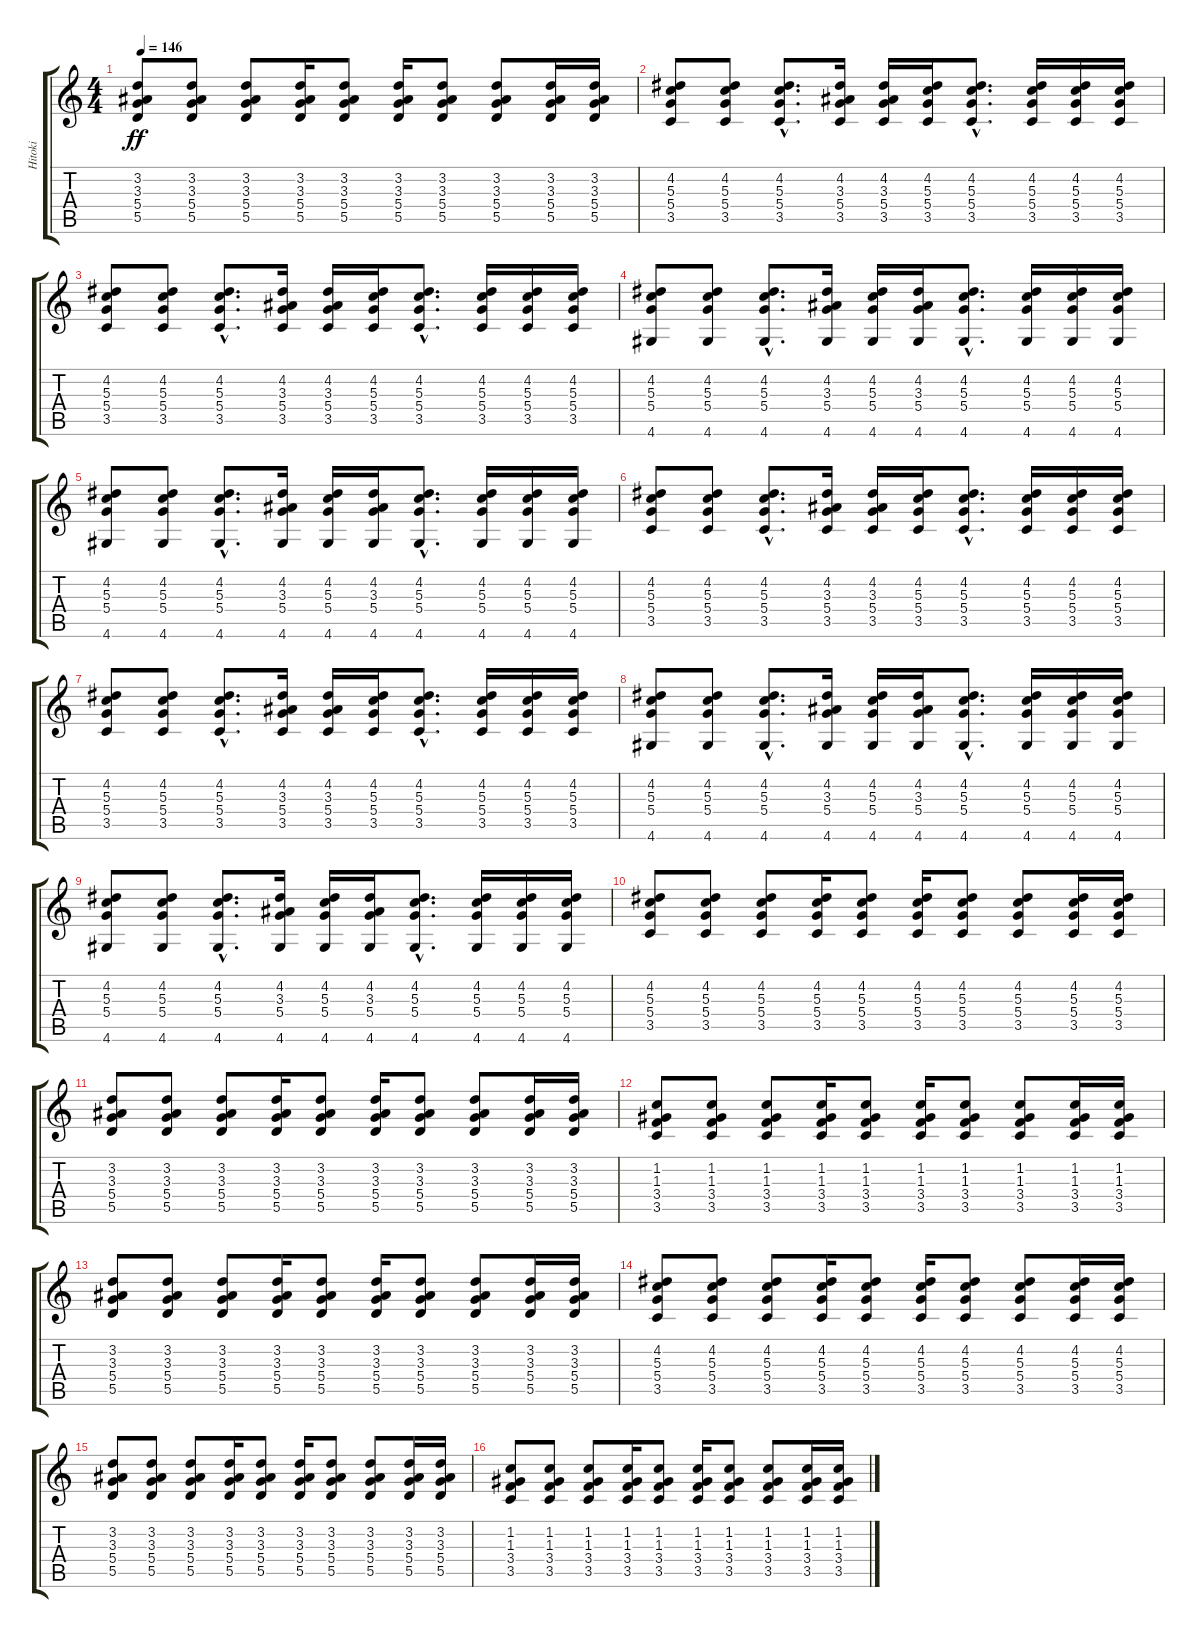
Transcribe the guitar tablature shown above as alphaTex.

\track ("Hitoki " "Hitoki ") {instrument acousticguitarsteel}
\staff {score tabs}
\tuning (E4 B3 G3 D3 A2 E2) {hide}
\ts (4 4)
\tempo 146
\clef g2
\ks c
(3.2 3.3 5.4 5.5).8{dy ff} (3.2 3.3 5.4 5.5).8 (3.2 3.3 5.4 5.5).8 (3.2 3.3 5.4 5.5).16 (3.2 3.3 5.4 5.5).8 (3.2 3.3 5.4 5.5).16 (3.2 3.3 5.4 5.5).8 (3.2 3.3 5.4 5.5).8 (3.2 3.3 5.4 5.5).16 (3.2 3.3 5.4 5.5).16 |
(4.2 5.3 5.4 3.5).8 (4.2 5.3 5.4 3.5).8 (4.2{hac} 5.3{hac} 5.4{hac} 3.5{hac}).8{d} (4.2 3.3 5.4 3.5).16 (4.2 3.3 5.4 3.5).16 (4.2 5.3 5.4 3.5).16 (4.2{hac} 5.3{hac} 5.4{hac} 3.5{hac}).8{d} (4.2 5.3 5.4 3.5).16 (4.2 5.3 5.4 3.5).16 (4.2 5.3 5.4 3.5).16 |
(4.2 5.3 5.4 3.5).8 (4.2 5.3 5.4 3.5).8 (4.2{hac} 5.3{hac} 5.4{hac} 3.5{hac}).8{d} (4.2 3.3 5.4 3.5).16 (4.2 3.3 5.4 3.5).16 (4.2 5.3 5.4 3.5).16 (4.2{hac} 5.3{hac} 5.4{hac} 3.5{hac}).8{d} (4.2 5.3 5.4 3.5).16 (4.2 5.3 5.4 3.5).16 (4.2 5.3 5.4 3.5).16 |
(4.2 5.3 5.4 4.6).8 (4.2 5.3 5.4 4.6).8 (4.2{hac} 5.3{hac} 5.4{hac} 4.6{hac}).8{d} (4.2 3.3 5.4 4.6).16 (4.2 5.3 5.4 4.6).16 (4.2 3.3 5.4 4.6).16 (4.2{hac} 5.3{hac} 5.4{hac} 4.6{hac}).8{d} (4.2 5.3 5.4 4.6).16 (4.2 5.3 5.4 4.6).16 (4.2 5.3 5.4 4.6).16 |
(4.2 5.3 5.4 4.6).8 (4.2 5.3 5.4 4.6).8 (4.2{hac} 5.3{hac} 5.4{hac} 4.6{hac}).8{d} (4.2 3.3 5.4 4.6).16 (4.2 5.3 5.4 4.6).16 (4.2 3.3 5.4 4.6).16 (4.2{hac} 5.3{hac} 5.4{hac} 4.6{hac}).8{d} (4.2 5.3 5.4 4.6).16 (4.2 5.3 5.4 4.6).16 (4.2 5.3 5.4 4.6).16 |
(4.2 5.3 5.4 3.5).8 (4.2 5.3 5.4 3.5).8 (4.2{hac} 5.3{hac} 5.4{hac} 3.5{hac}).8{d} (4.2 3.3 5.4 3.5).16 (4.2 3.3 5.4 3.5).16 (4.2 5.3 5.4 3.5).16 (4.2{hac} 5.3{hac} 5.4{hac} 3.5{hac}).8{d} (4.2 5.3 5.4 3.5).16 (4.2 5.3 5.4 3.5).16 (4.2 5.3 5.4 3.5).16 |
(4.2 5.3 5.4 3.5).8 (4.2 5.3 5.4 3.5).8 (4.2{hac} 5.3{hac} 5.4{hac} 3.5{hac}).8{d} (4.2 3.3 5.4 3.5).16 (4.2 3.3 5.4 3.5).16 (4.2 5.3 5.4 3.5).16 (4.2{hac} 5.3{hac} 5.4{hac} 3.5{hac}).8{d} (4.2 5.3 5.4 3.5).16 (4.2 5.3 5.4 3.5).16 (4.2 5.3 5.4 3.5).16 |
(4.2 5.3 5.4 4.6).8 (4.2 5.3 5.4 4.6).8 (4.2{hac} 5.3{hac} 5.4{hac} 4.6{hac}).8{d} (4.2 3.3 5.4 4.6).16 (4.2 5.3 5.4 4.6).16 (4.2 3.3 5.4 4.6).16 (4.2{hac} 5.3{hac} 5.4{hac} 4.6{hac}).8{d} (4.2 5.3 5.4 4.6).16 (4.2 5.3 5.4 4.6).16 (4.2 5.3 5.4 4.6).16 |
(4.2 5.3 5.4 4.6).8 (4.2 5.3 5.4 4.6).8 (4.2{hac} 5.3{hac} 5.4{hac} 4.6{hac}).8{d} (4.2 3.3 5.4 4.6).16 (4.2 5.3 5.4 4.6).16 (4.2 3.3 5.4 4.6).16 (4.2{hac} 5.3{hac} 5.4{hac} 4.6{hac}).8{d} (4.2 5.3 5.4 4.6).16 (4.2 5.3 5.4 4.6).16 (4.2 5.3 5.4 4.6).16 |
(4.2 5.3 5.4 3.5).8 (4.2 5.3 5.4 3.5).8 (4.2 5.3 5.4 3.5).8 (4.2 5.3 5.4 3.5).16 (4.2 5.3 5.4 3.5).8 (4.2 5.3 5.4 3.5).16 (4.2 5.3 5.4 3.5).8 (4.2 5.3 5.4 3.5).8 (4.2 5.3 5.4 3.5).16 (4.2 5.3 5.4 3.5).16 |
(3.2 3.3 5.4 5.5).8 (3.2 3.3 5.4 5.5).8 (3.2 3.3 5.4 5.5).8 (3.2 3.3 5.4 5.5).16 (3.2 3.3 5.4 5.5).8 (3.2 3.3 5.4 5.5).16 (3.2 3.3 5.4 5.5).8 (3.2 3.3 5.4 5.5).8 (3.2 3.3 5.4 5.5).16 (3.2 3.3 5.4 5.5).16 |
(1.2 1.3 3.4 3.5).8 (1.2 1.3 3.4 3.5).8 (1.2 1.3 3.4 3.5).8 (1.2 1.3 3.4 3.5).16 (1.2 1.3 3.4 3.5).8 (1.2 1.3 3.4 3.5).16 (1.2 1.3 3.4 3.5).8 (1.2 1.3 3.4 3.5).8 (1.2 1.3 3.4 3.5).16 (1.2 1.3 3.4 3.5).16 |
(3.2 3.3 5.4 5.5).8 (3.2 3.3 5.4 5.5).8 (3.2 3.3 5.4 5.5).8 (3.2 3.3 5.4 5.5).16 (3.2 3.3 5.4 5.5).8 (3.2 3.3 5.4 5.5).16 (3.2 3.3 5.4 5.5).8 (3.2 3.3 5.4 5.5).8 (3.2 3.3 5.4 5.5).16 (3.2 3.3 5.4 5.5).16 |
(4.2 5.3 5.4 3.5).8 (4.2 5.3 5.4 3.5).8 (4.2 5.3 5.4 3.5).8 (4.2 5.3 5.4 3.5).16 (4.2 5.3 5.4 3.5).8 (4.2 5.3 5.4 3.5).16 (4.2 5.3 5.4 3.5).8 (4.2 5.3 5.4 3.5).8 (4.2 5.3 5.4 3.5).16 (4.2 5.3 5.4 3.5).16 |
(3.2 3.3 5.4 5.5).8 (3.2 3.3 5.4 5.5).8 (3.2 3.3 5.4 5.5).8 (3.2 3.3 5.4 5.5).16 (3.2 3.3 5.4 5.5).8 (3.2 3.3 5.4 5.5).16 (3.2 3.3 5.4 5.5).8 (3.2 3.3 5.4 5.5).8 (3.2 3.3 5.4 5.5).16 (3.2 3.3 5.4 5.5).16 |
(1.2 1.3 3.4 3.5).8 (1.2 1.3 3.4 3.5).8 (1.2 1.3 3.4 3.5).8 (1.2 1.3 3.4 3.5).16 (1.2 1.3 3.4 3.5).8 (1.2 1.3 3.4 3.5).16 (1.2 1.3 3.4 3.5).8 (1.2 1.3 3.4 3.5).8 (1.2 1.3 3.4 3.5).16 (1.2 1.3 3.4 3.5).16
